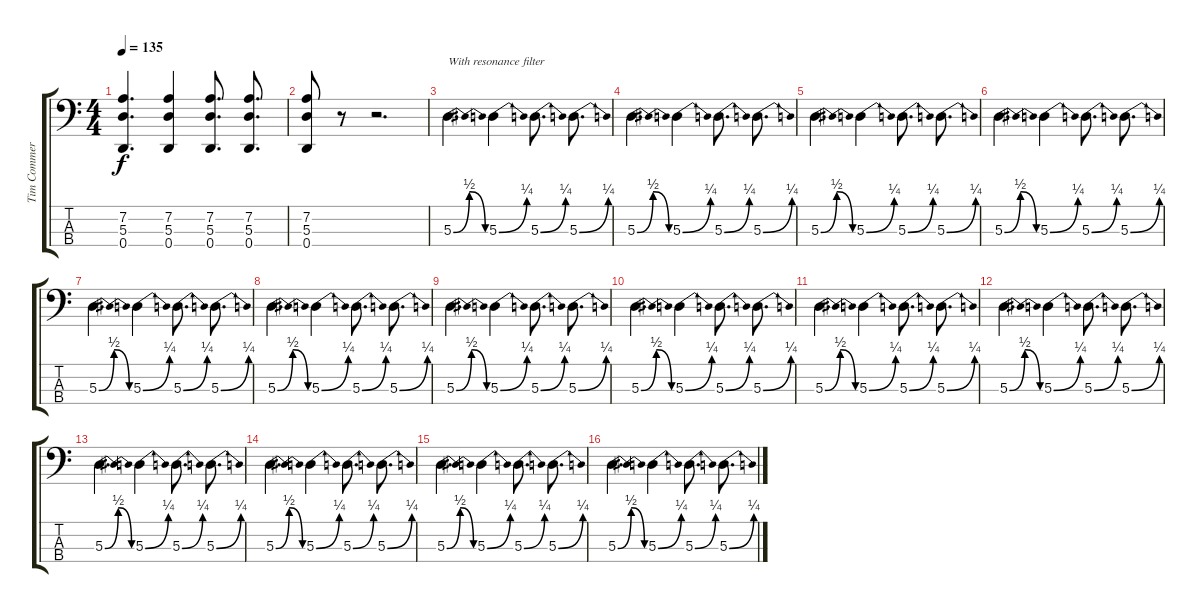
\track ("Tim Commerford" "Tim Commer") {instrument electricbassfinger}
\staff {score tabs}
\tuning (G2 D2 A1 D1) {hide}
\ts (4 4)
\tempo 135
\clef f4
\ks c
(7.2 5.3 0.4).4{d dy f instrument electricbassfinger} (7.2 5.3 0.4).4 (7.2 5.3 0.4).8{d} (7.2 5.3 0.4).8{d} |
(7.2 5.3 0.4).8 r.8 r.2{d} |
5.3{be (bendrelease 0 0 15 2 20 2 60 0)}.4{d txt "With resonance filter"} 5.3{be (bend 0 0 60 1)}.4 5.3{be (bend 0 0 60 1)}.8{d} 5.3{be (bend 0 0 60 1)}.8{d} |
5.3{be (bendrelease 0 0 15 2 20 2 60 0)}.4{d} 5.3{be (bend 0 0 60 1)}.4 5.3{be (bend 0 0 60 1)}.8{d} 5.3{be (bend 0 0 60 1)}.8{d} |
5.3{be (bendrelease 0 0 15 2 20 2 60 0)}.4{d} 5.3{be (bend 0 0 60 1)}.4 5.3{be (bend 0 0 60 1)}.8{d} 5.3{be (bend 0 0 60 1)}.8{d} |
5.3{be (bendrelease 0 0 15 2 20 2 60 0)}.4{d} 5.3{be (bend 0 0 60 1)}.4 5.3{be (bend 0 0 60 1)}.8{d} 5.3{be (bend 0 0 60 1)}.8{d} |
5.3{be (bendrelease 0 0 15 2 20 2 60 0)}.4{d} 5.3{be (bend 0 0 60 1)}.4 5.3{be (bend 0 0 60 1)}.8{d} 5.3{be (bend 0 0 60 1)}.8{d} |
5.3{be (bendrelease 0 0 15 2 20 2 60 0)}.4{d} 5.3{be (bend 0 0 60 1)}.4 5.3{be (bend 0 0 60 1)}.8{d} 5.3{be (bend 0 0 60 1)}.8{d} |
5.3{be (bendrelease 0 0 15 2 20 2 60 0)}.4{d} 5.3{be (bend 0 0 60 1)}.4 5.3{be (bend 0 0 60 1)}.8{d} 5.3{be (bend 0 0 60 1)}.8{d} |
5.3{be (bendrelease 0 0 15 2 20 2 60 0)}.4{d} 5.3{be (bend 0 0 60 1)}.4 5.3{be (bend 0 0 60 1)}.8{d} 5.3{be (bend 0 0 60 1)}.8{d} |
5.3{be (bendrelease 0 0 15 2 20 2 60 0)}.4{d} 5.3{be (bend 0 0 60 1)}.4 5.3{be (bend 0 0 60 1)}.8{d} 5.3{be (bend 0 0 60 1)}.8{d} |
5.3{be (bendrelease 0 0 15 2 20 2 60 0)}.4{d} 5.3{be (bend 0 0 60 1)}.4 5.3{be (bend 0 0 60 1)}.8{d} 5.3{be (bend 0 0 60 1)}.8{d} |
5.3{be (bendrelease 0 0 15 2 20 2 60 0)}.4{d} 5.3{be (bend 0 0 60 1)}.4 5.3{be (bend 0 0 60 1)}.8{d} 5.3{be (bend 0 0 60 1)}.8{d} |
5.3{be (bendrelease 0 0 15 2 20 2 60 0)}.4{d} 5.3{be (bend 0 0 60 1)}.4 5.3{be (bend 0 0 60 1)}.8{d} 5.3{be (bend 0 0 60 1)}.8{d} |
5.3{be (bendrelease 0 0 15 2 20 2 60 0)}.4{d} 5.3{be (bend 0 0 60 1)}.4 5.3{be (bend 0 0 60 1)}.8{d} 5.3{be (bend 0 0 60 1)}.8{d} |
5.3{be (bendrelease 0 0 15 2 20 2 60 0)}.4{d} 5.3{be (bend 0 0 60 1)}.4 5.3{be (bend 0 0 60 1)}.8{d} 5.3{be (bend 0 0 60 1)}.8{d}
